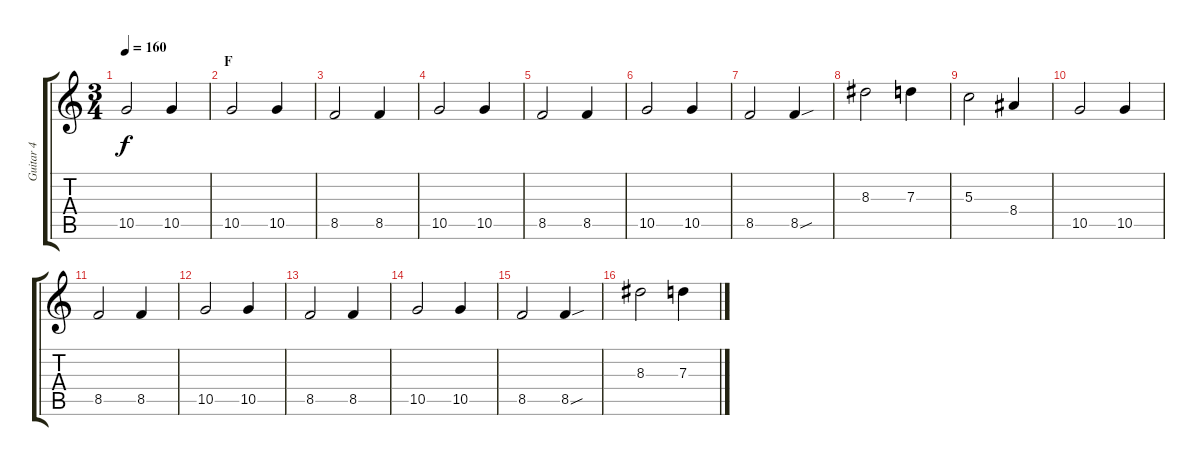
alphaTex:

\track ("Guitar 4" "Guitar 4") {instrument acousticguitarnylon}
\staff {score tabs}
\tuning (E4 B3 G3 D3 A2 E2) {hide}
\ts (3 4)
\tempo 160
\clef g2
\ks c
10.5.2{dy f} 10.5.4 |
\section ("" "F")
10.5.2 10.5.4 |
8.5.2 8.5.4 |
10.5.2 10.5.4 |
8.5.2 8.5.4 |
10.5.2 10.5.4 |
8.5.2 8.5{sou}.4 |
8.3.2 7.3.4 |
5.3.2 8.4.4 |
10.5.2 10.5.4 |
8.5.2 8.5.4 |
10.5.2 10.5.4 |
8.5.2 8.5.4 |
10.5.2 10.5.4 |
8.5.2 8.5{sou}.4 |
8.3.2 7.3.4
